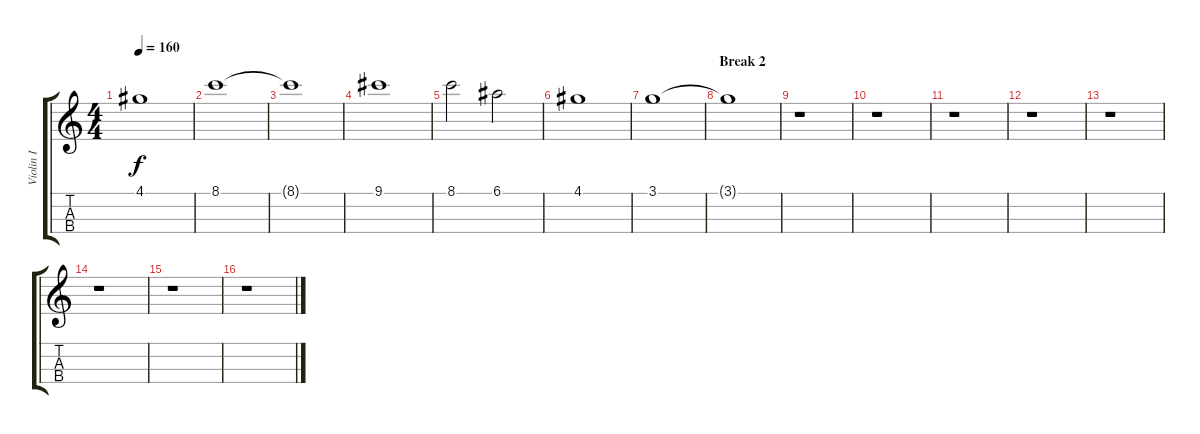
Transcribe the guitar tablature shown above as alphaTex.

\track ("Violin I" "Violin I") {instrument violin}
\staff {score tabs}
\tuning (E5 A4 D4 G3) {hide}
\ts (4 4)
\tempo 160
\clef g2
\ks c
4.1{t}.1{dy f} |
8.1.1 |
8.1{t}.1 |
9.1.1 |
8.1.2 6.1.2 |
4.1.1 |
3.1.1 |
\section ("" "Break 2")
3.1{t}.1{volume 0} |
r.1 |
r.1 |
r.1 |
r.1 |
r.1 |
r.1 |
r.1 |
r.1
